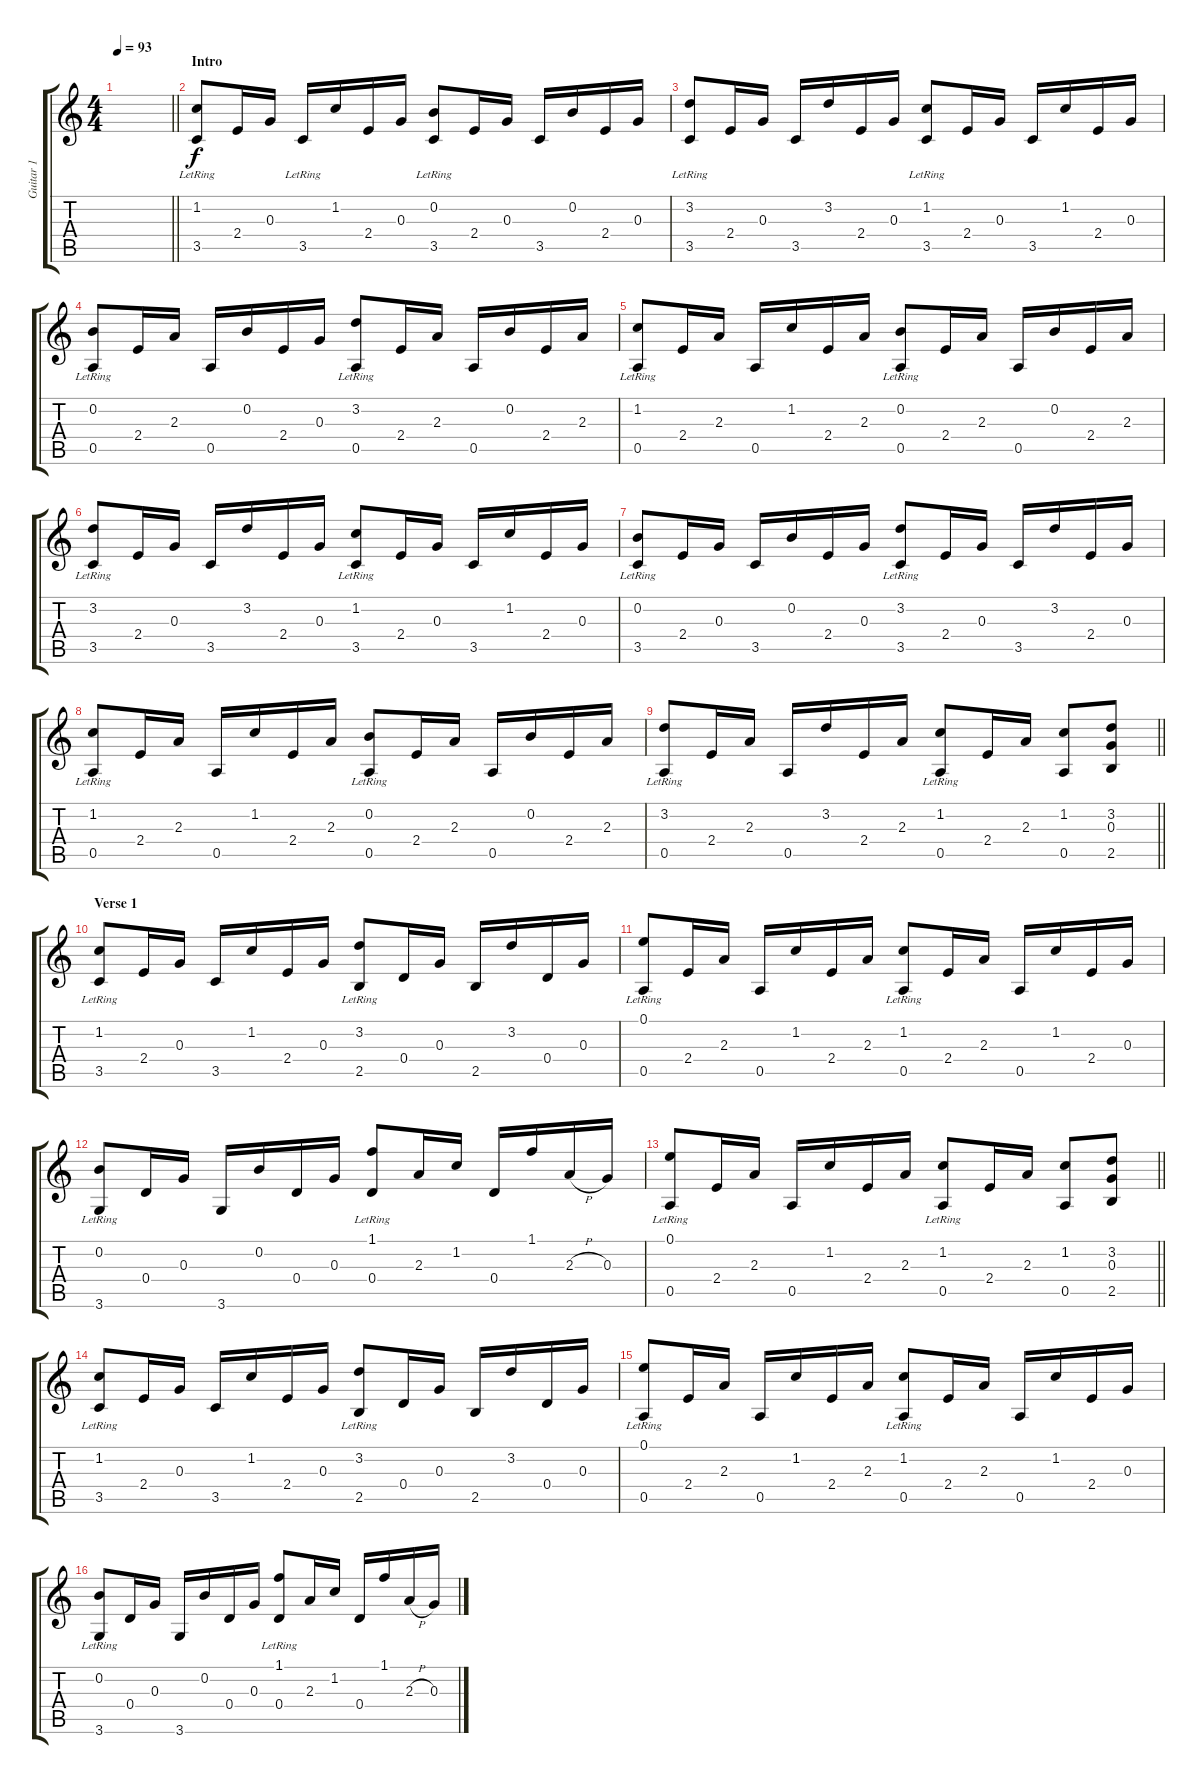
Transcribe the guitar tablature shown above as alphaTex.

\track ("Guitar 1" "Guitar 1") {instrument acousticguitarnylon}
\staff {score tabs}
\tuning (E4 B3 G3 D3 A2 E2) {hide}
\ts (4 4)
\tempo 93
\clef g2
\barLineRight lightlight
\ks c
|
\section ("" "Intro")
(1.2{lr} 3.5{lr}).8 2.4.16 0.3.16 3.5{lr}.16 1.2.16 2.4.16 0.3.16 (0.2{lr} 3.5{lr}).8 2.4.16 0.3.16 3.5.16 0.2.16 2.4.16 0.3.16 |
(3.2{lr} 3.5{lr}).8 2.4.16 0.3.16 3.5.16 3.2.16 2.4.16 0.3.16 (1.2{lr} 3.5{lr}).8 2.4.16 0.3.16 3.5.16 1.2.16 2.4.16 0.3.16 |
(0.2{lr} 0.5{lr}).8 2.4.16 2.3.16 0.5.16 0.2.16 2.4.16 0.3.16 (3.2{lr} 0.5{lr}).8 2.4.16 2.3.16 0.5.16 0.2.16 2.4.16 2.3.16 |
(1.2{lr} 0.5{lr}).8 2.4.16 2.3.16 0.5.16 1.2.16 2.4.16 2.3.16 (0.2{lr} 0.5{lr}).8 2.4.16 2.3.16 0.5.16 0.2.16 2.4.16 2.3.16 |
(3.2{lr} 3.5{lr}).8 2.4.16 0.3.16 3.5.16 3.2.16 2.4.16 0.3.16 (1.2{lr} 3.5{lr}).8 2.4.16 0.3.16 3.5.16 1.2.16 2.4.16 0.3.16 |
(0.2{lr} 3.5{lr}).8 2.4.16 0.3.16 3.5.16 0.2.16 2.4.16 0.3.16 (3.2{lr} 3.5{lr}).8 2.4.16 0.3.16 3.5.16 3.2.16 2.4.16 0.3.16 |
(1.2{lr} 0.5{lr}).8 2.4.16 2.3.16 0.5.16 1.2.16 2.4.16 2.3.16 (0.2{lr} 0.5{lr}).8 2.4.16 2.3.16 0.5.16 0.2.16 2.4.16 2.3.16 |
\barLineRight lightlight
(3.2{lr} 0.5{lr}).8 2.4.16 2.3.16 0.5.16 3.2.16 2.4.16 2.3.16 (1.2{lr} 0.5{lr}).8 2.4.16 2.3.16 (1.2 0.5).8 (3.2 0.3 2.5).8 |
\section ("" "Verse 1")
(1.2{lr} 3.5{lr}).8 2.4.16 0.3.16 3.5.16 1.2.16 2.4.16 0.3.16 (3.2{lr} 2.5{lr}).8 0.4.16 0.3.16 2.5.16 3.2.16 0.4.16 0.3.16 |
(0.1{lr} 0.5{lr}).8 2.4.16 2.3.16 0.5.16 1.2.16 2.4.16 2.3.16 (1.2{lr} 0.5{lr}).8 2.4.16 2.3.16 0.5.16 1.2.16 2.4.16 0.3.16 |
(0.2{lr} 3.6{lr}).8 0.4.16 0.3.16 3.6.16 0.2.16 0.4.16 0.3.16 (1.1{lr} 0.4{lr}).8 2.3.16 1.2.16 0.4.16 1.1.16 2.3{h}.16 0.3.16 |
\barLineRight lightlight
(0.1{lr} 0.5{lr}).8 2.4.16 2.3.16 0.5.16 1.2.16 2.4.16 2.3.16 (1.2{lr} 0.5{lr}).8 2.4.16 2.3.16 (1.2 0.5).8 (3.2 0.3 2.5).8 |
(1.2{lr} 3.5{lr}).8 2.4.16 0.3.16 3.5.16 1.2.16 2.4.16 0.3.16 (3.2{lr} 2.5{lr}).8 0.4.16 0.3.16 2.5.16 3.2.16 0.4.16 0.3.16 |
(0.1{lr} 0.5{lr}).8 2.4.16 2.3.16 0.5.16 1.2.16 2.4.16 2.3.16 (1.2{lr} 0.5{lr}).8 2.4.16 2.3.16 0.5.16 1.2.16 2.4.16 0.3.16 |
(0.2{lr} 3.6{lr}).8 0.4.16 0.3.16 3.6.16 0.2.16 0.4.16 0.3.16 (1.1{lr} 0.4{lr}).8 2.3.16 1.2.16 0.4.16 1.1.16 2.3{h}.16 0.3.16
